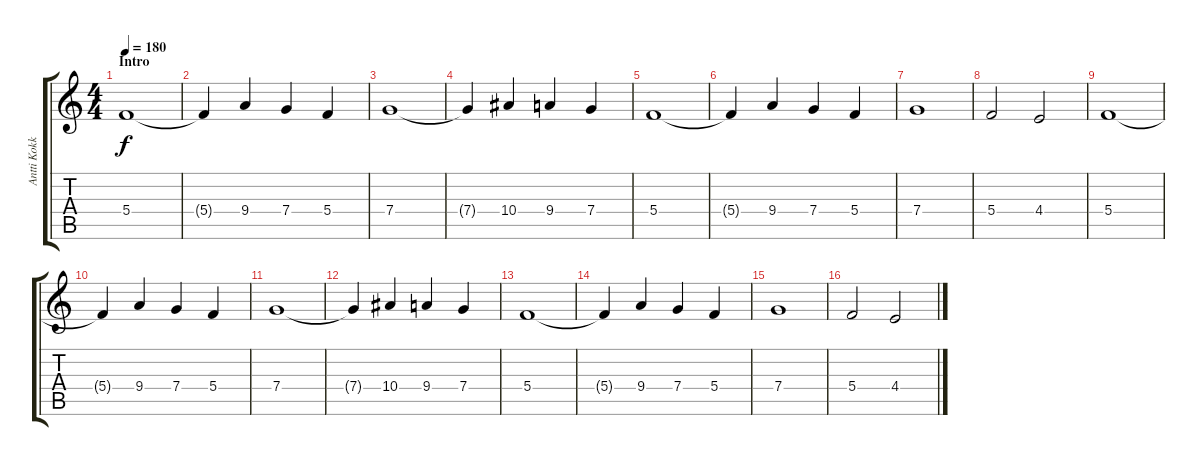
\track ("Antti Kokko - Lead Guitar" "Antti Kokk") {instrument distortionguitar}
\staff {score tabs}
\tuning (D4 A3 F3 C3 G2 D2) {hide}
\ts (4 4)
\section ("" "Intro")
\tempo 180
\clef g2
\ks c
5.4.1{dy f instrument distortionguitar} |
5.4{t}.4 9.4.4 7.4.4 5.4.4 |
7.4.1 |
7.4{t}.4 10.4.4 9.4.4 7.4.4 |
5.4.1 |
5.4{t}.4 9.4.4 7.4.4 5.4.4 |
7.4.1 |
5.4.2 4.4.2 |
5.4.1 |
5.4{t}.4 9.4.4 7.4.4 5.4.4 |
7.4.1 |
7.4{t}.4 10.4.4 9.4.4 7.4.4 |
5.4.1 |
5.4{t}.4 9.4.4 7.4.4 5.4.4 |
7.4.1 |
5.4.2 4.4.2
